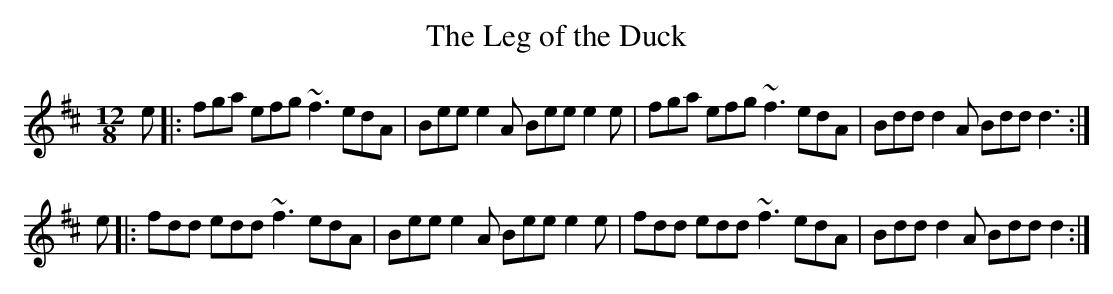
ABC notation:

X:1
T:Leg of the Duck, The
E:10
M:12/8
K:DMaj
e|:fga efg ~f3 edA|Bee e2A Bee e2e|fga efg ~f3 edA|Bdd d2A Bdd d3:|*
e|:fdd edd ~f3 edA|Bee e2A Bee e2e|fdd edd ~f3 edA|Bdd d2A Bdd d2:|**
